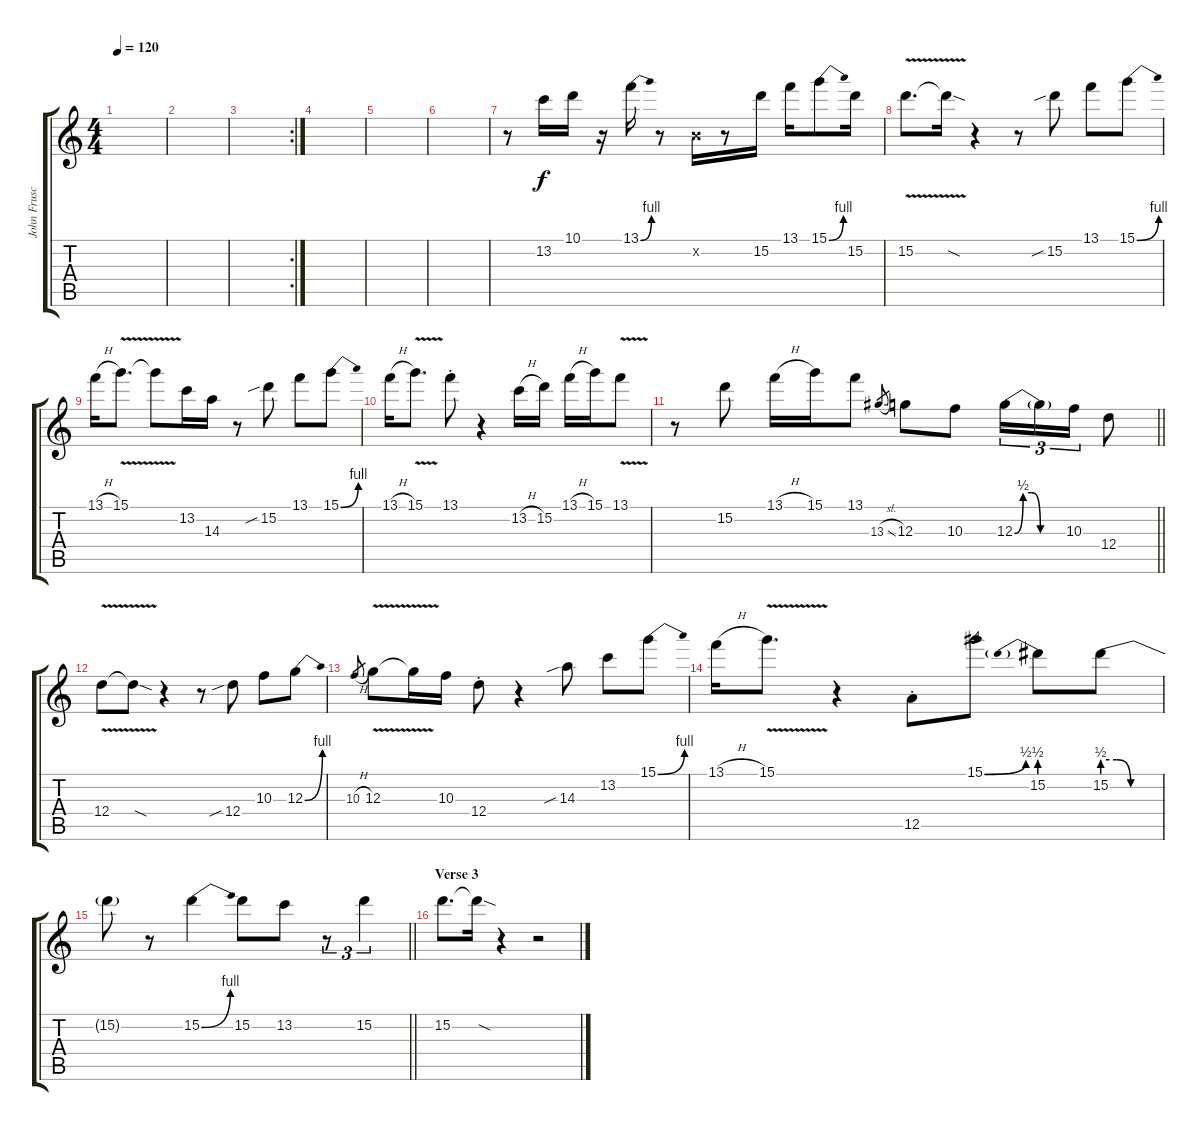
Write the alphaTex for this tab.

\track ("John Frusciante | Gtr. 3" "John Frusc") {instrument electricguitarclean}
\staff {score tabs}
\tuning (E4 B3 G3 D3 A2 E2) {hide}
\ts (4 4)
\tempo 120
\clef g2
\ks c
|
|
\rc 2
|
|
|
|
r.8 13.2.16 10.1.16 r.16 13.1{be (bend 0 0 60 4)}.16 r.8 0.2{x}.16 r.8 15.2.16 13.1.16 15.1{be (bend 0 0 60 4)}.8 15.2.16 |
15.2{v}.8{d} 15.2{sod t}.16 r.4 r.8 15.2{sib}.8 13.1.8 15.1{be (bend 0 0 60 4)}.8 |
13.1{h}.16 15.1{v}.8{d} 15.1{t}.8 13.2.16 14.3.16 r.8 15.2{sib}.8 13.1.8 15.1{be (bend 0 0 60 4)}.8 |
13.1{h}.16 15.1{v}.8{d} 13.1{st}.8 r.4 13.2{h}.16 15.2.16 13.1{h}.16 15.1.16 13.1{v}.8 |
\barLineRight lightlight
r.8 15.2.8 13.1{h}.16 15.1.16 13.1.8 13.3{sl}.8{gr} 12.3.8 10.3.8 12.3{be (custom 0 0 10 2 20 2 30 0 60 0)}.16{tu (3 2)} 12.3{t}.16{tu (3 2)} 10.3.16{tu (3 2)} 12.4.8 |
12.4{v}.8 12.4{sod t}.8 r.4 r.8 12.4{sib}.8 10.3.8 12.3{be (bend 0 0 60 4)}.8 |
10.3{h}.8{gr} 12.3{v}.8 12.3{t}.16 10.3.16 12.4{st}.8 r.4 14.3{sib}.8 13.2.8 15.1{be (bend 0 0 60 4)}.8 |
13.1{h}.16 15.1{v}.8{d} r.4 12.5{st}.8 15.1{be (bend 0 0 60 2)}.8 15.2{be (prebend 0 2 60 2)}.8 15.2{be (custom 0 2 15 2 30 0 60 0)}.8 |
\barLineRight lightlight
15.2{t}.8 r.8 15.2{be (bend 0 0 60 4)}.4 15.2.8 13.2.8 r.8{tu (3 2)} 15.2.4{tu (3 2)} |
\section ("" "Verse 3")
15.2.8{d} 15.2{sod t}.16 r.4 r.2
